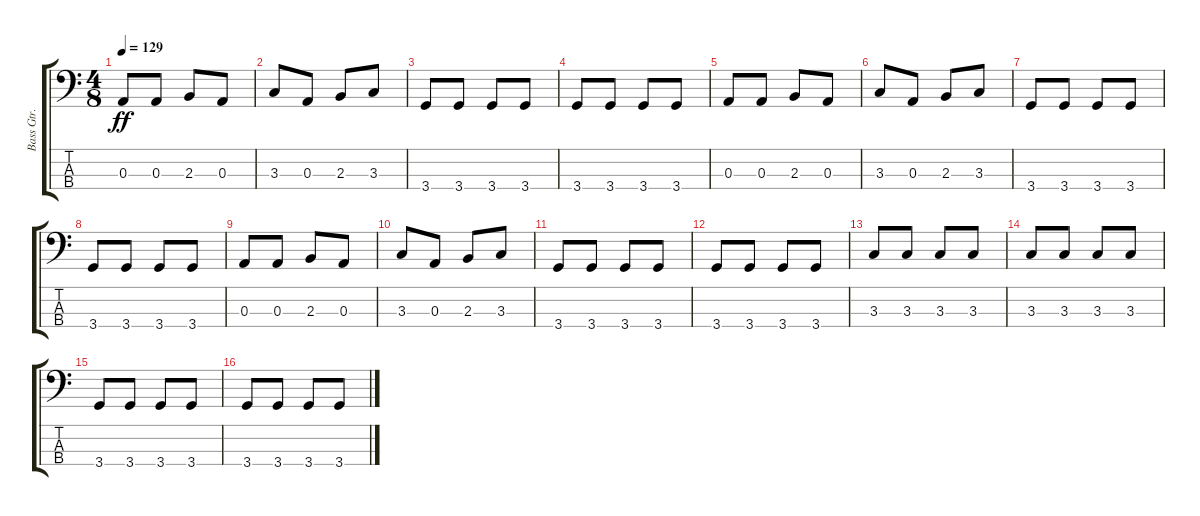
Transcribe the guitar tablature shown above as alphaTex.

\track ("Bass Gtr." "Bass Gtr.") {instrument electricbasspick}
\staff {score tabs}
\tuning (G2 D2 A1 E1) {hide}
\ts (4 8)
\tempo 129
\clef f4
\ks c
0.3.8{dy ff} 0.3.8 2.3.8 0.3.8 |
3.3.8 0.3.8 2.3.8 3.3.8 |
3.4.8 3.4.8 3.4.8 3.4.8 |
3.4.8 3.4.8 3.4.8 3.4.8 |
0.3.8 0.3.8 2.3.8 0.3.8 |
3.3.8 0.3.8 2.3.8 3.3.8 |
3.4.8 3.4.8 3.4.8 3.4.8 |
3.4.8 3.4.8 3.4.8 3.4.8 |
0.3.8 0.3.8 2.3.8 0.3.8 |
3.3.8 0.3.8 2.3.8 3.3.8 |
3.4.8 3.4.8 3.4.8 3.4.8 |
3.4.8 3.4.8 3.4.8 3.4.8 |
3.3.8 3.3.8 3.3.8 3.3.8 |
3.3.8 3.3.8 3.3.8 3.3.8 |
3.4.8 3.4.8 3.4.8 3.4.8 |
3.4.8 3.4.8 3.4.8 3.4.8
